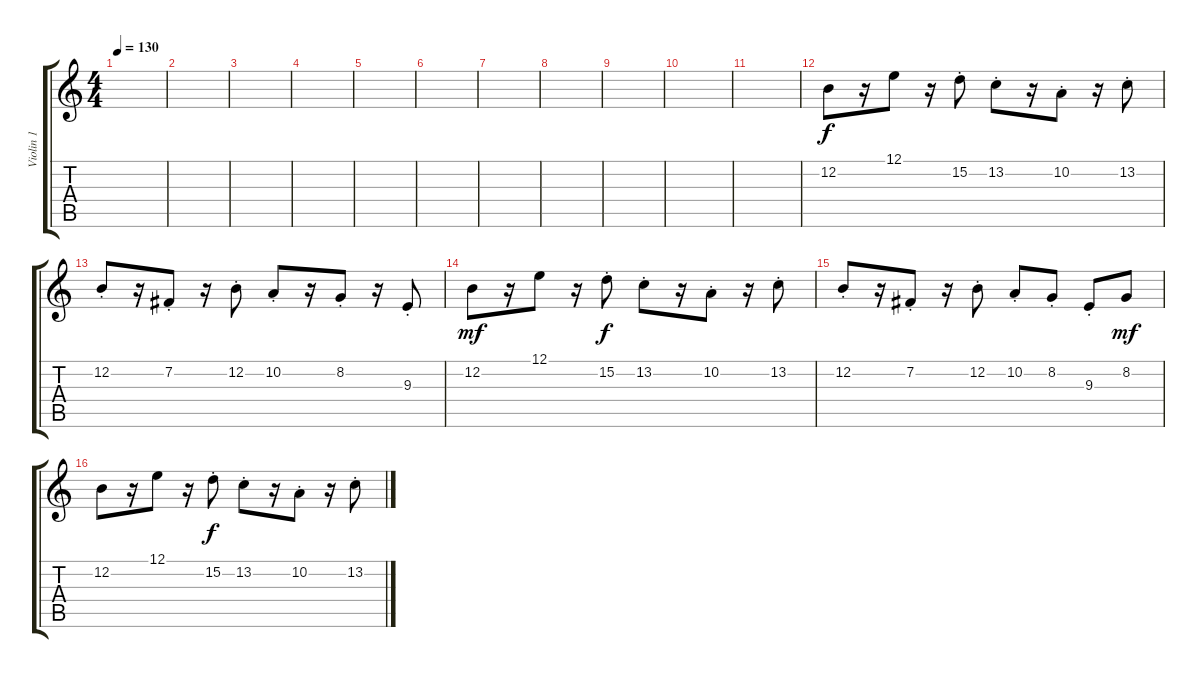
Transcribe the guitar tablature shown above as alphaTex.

\track ("Violin 1" "Violin 1") {instrument pizzicatostrings}
\staff {score tabs}
\tuning (E4 B3 G3 D3 A2 E2) {hide}
\ts (4 4)
\tempo 130
\clef g2
\ks c
|
|
|
|
|
|
|
|
|
|
|
12.2.8 r.16 12.1.8 r.16 15.2{st}.8{dy f} 13.2{st}.8 r.16 10.2{st}.8 r.16 13.2{st}.8 |
12.2{st}.8 r.16 7.2{st}.8 r.16 12.2{st}.8 10.2{st}.8 r.16 8.2{st}.8 r.16 9.3{st}.8 |
12.2.8{dy mf} r.16 12.1.8 r.16 15.2{st}.8{dy f} 13.2{st}.8 r.16 10.2{st}.8 r.16 13.2{st}.8 |
12.2{st}.8 r.16 7.2{st}.8 r.16 12.2{st}.8 10.2{st}.8 8.2{st}.8 9.3{st}.8 8.2.8{dy mf} |
12.2.8 r.16 12.1.8 r.16 15.2{st}.8{dy f} 13.2{st}.8 r.16 10.2{st}.8 r.16 13.2{st}.8
